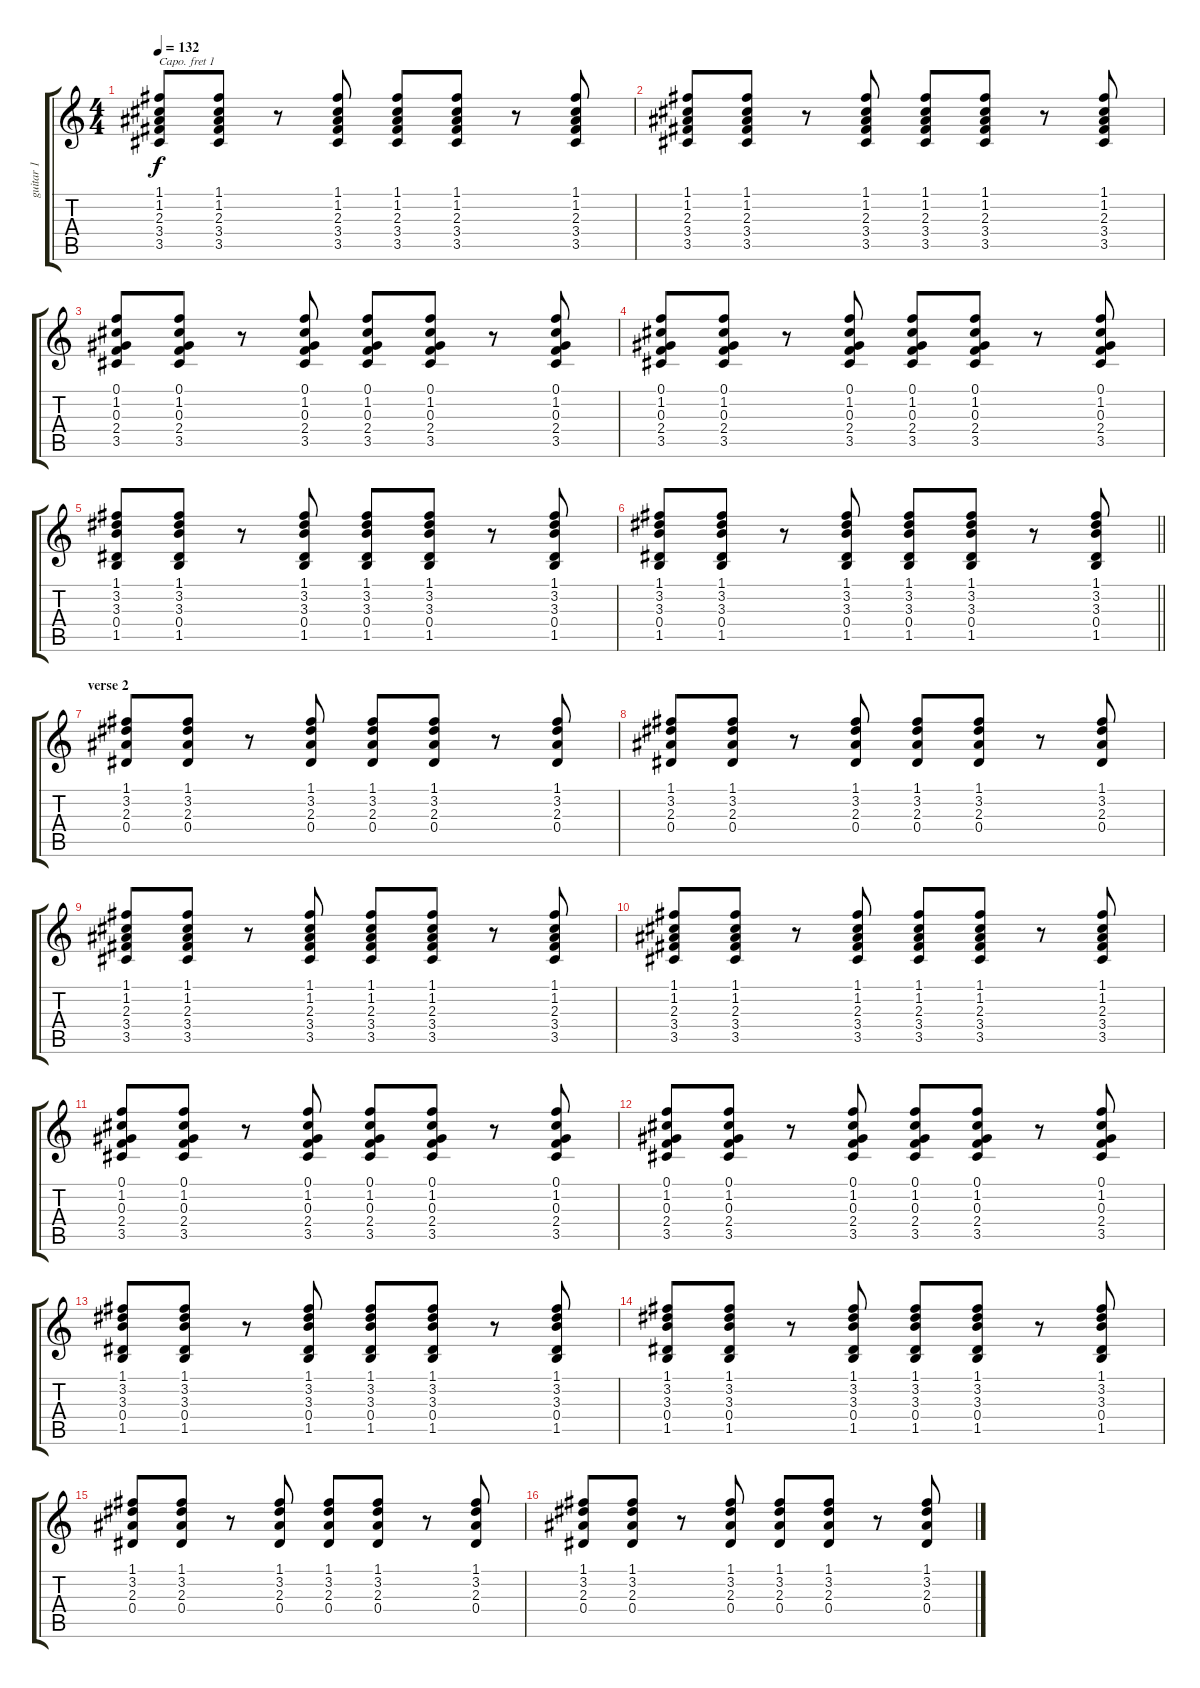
\track ("guitar 1" "guitar 1") {instrument electricguitarclean}
\staff {score tabs}
\capo 1
\tuning (E4 B3 G3 D3 A2 E2) {hide}
\ts (4 4)
\tempo 132
\clef g2
\ks c
(1.1 1.2 2.3 3.4 3.5).8{dy f} (1.1 1.2 2.3 3.4 3.5).8 r.8 (1.1 1.2 2.3 3.4 3.5).8 (1.1 1.2 2.3 3.4 3.5).8 (1.1 1.2 2.3 3.4 3.5).8 r.8 (1.1 1.2 2.3 3.4 3.5).8 |
(1.1 1.2 2.3 3.4 3.5).8 (1.1 1.2 2.3 3.4 3.5).8 r.8 (1.1 1.2 2.3 3.4 3.5).8 (1.1 1.2 2.3 3.4 3.5).8 (1.1 1.2 2.3 3.4 3.5).8 r.8 (1.1 1.2 2.3 3.4 3.5).8 |
(0.1 1.2 0.3 2.4 3.5).8 (0.1 1.2 0.3 2.4 3.5).8 r.8 (0.1 1.2 0.3 2.4 3.5).8 (0.1 1.2 0.3 2.4 3.5).8 (0.1 1.2 0.3 2.4 3.5).8 r.8 (0.1 1.2 0.3 2.4 3.5).8 |
(0.1 1.2 0.3 2.4 3.5).8 (0.1 1.2 0.3 2.4 3.5).8 r.8 (0.1 1.2 0.3 2.4 3.5).8 (0.1 1.2 0.3 2.4 3.5).8 (0.1 1.2 0.3 2.4 3.5).8 r.8 (0.1 1.2 0.3 2.4 3.5).8 |
(1.1 3.2 3.3 0.4 1.5).8 (1.1 3.2 3.3 0.4 1.5).8 r.8 (1.1 3.2 3.3 0.4 1.5).8 (1.1 3.2 3.3 0.4 1.5).8 (1.1 3.2 3.3 0.4 1.5).8 r.8 (1.1 3.2 3.3 0.4 1.5).8 |
\barLineRight lightlight
(1.1 3.2 3.3 0.4 1.5).8 (1.1 3.2 3.3 0.4 1.5).8 r.8 (1.1 3.2 3.3 0.4 1.5).8 (1.1 3.2 3.3 0.4 1.5).8 (1.1 3.2 3.3 0.4 1.5).8 r.8 (1.1 3.2 3.3 0.4 1.5).8 |
\section ("" "verse 2")
(1.1 3.2 2.3 0.4).8 (1.1 3.2 2.3 0.4).8 r.8 (1.1 3.2 2.3 0.4).8 (1.1 3.2 2.3 0.4).8 (1.1 3.2 2.3 0.4).8 r.8 (1.1 3.2 2.3 0.4).8 |
(1.1 3.2 2.3 0.4).8 (1.1 3.2 2.3 0.4).8 r.8 (1.1 3.2 2.3 0.4).8 (1.1 3.2 2.3 0.4).8 (1.1 3.2 2.3 0.4).8 r.8 (1.1 3.2 2.3 0.4).8 |
(1.1 1.2 2.3 3.4 3.5).8 (1.1 1.2 2.3 3.4 3.5).8 r.8 (1.1 1.2 2.3 3.4 3.5).8 (1.1 1.2 2.3 3.4 3.5).8 (1.1 1.2 2.3 3.4 3.5).8 r.8 (1.1 1.2 2.3 3.4 3.5).8 |
(1.1 1.2 2.3 3.4 3.5).8 (1.1 1.2 2.3 3.4 3.5).8 r.8 (1.1 1.2 2.3 3.4 3.5).8 (1.1 1.2 2.3 3.4 3.5).8 (1.1 1.2 2.3 3.4 3.5).8 r.8 (1.1 1.2 2.3 3.4 3.5).8 |
(0.1 1.2 0.3 2.4 3.5).8 (0.1 1.2 0.3 2.4 3.5).8 r.8 (0.1 1.2 0.3 2.4 3.5).8 (0.1 1.2 0.3 2.4 3.5).8 (0.1 1.2 0.3 2.4 3.5).8 r.8 (0.1 1.2 0.3 2.4 3.5).8 |
(0.1 1.2 0.3 2.4 3.5).8 (0.1 1.2 0.3 2.4 3.5).8 r.8 (0.1 1.2 0.3 2.4 3.5).8 (0.1 1.2 0.3 2.4 3.5).8 (0.1 1.2 0.3 2.4 3.5).8 r.8 (0.1 1.2 0.3 2.4 3.5).8 |
(1.1 3.2 3.3 0.4 1.5).8 (1.1 3.2 3.3 0.4 1.5).8 r.8 (1.1 3.2 3.3 0.4 1.5).8 (1.1 3.2 3.3 0.4 1.5).8 (1.1 3.2 3.3 0.4 1.5).8 r.8 (1.1 3.2 3.3 0.4 1.5).8 |
(1.1 3.2 3.3 0.4 1.5).8 (1.1 3.2 3.3 0.4 1.5).8 r.8 (1.1 3.2 3.3 0.4 1.5).8 (1.1 3.2 3.3 0.4 1.5).8 (1.1 3.2 3.3 0.4 1.5).8 r.8 (1.1 3.2 3.3 0.4 1.5).8 |
(1.1 3.2 2.3 0.4).8 (1.1 3.2 2.3 0.4).8 r.8 (1.1 3.2 2.3 0.4).8 (1.1 3.2 2.3 0.4).8 (1.1 3.2 2.3 0.4).8 r.8 (1.1 3.2 2.3 0.4).8 |
(1.1 3.2 2.3 0.4).8 (1.1 3.2 2.3 0.4).8 r.8 (1.1 3.2 2.3 0.4).8 (1.1 3.2 2.3 0.4).8 (1.1 3.2 2.3 0.4).8 r.8 (1.1 3.2 2.3 0.4).8
